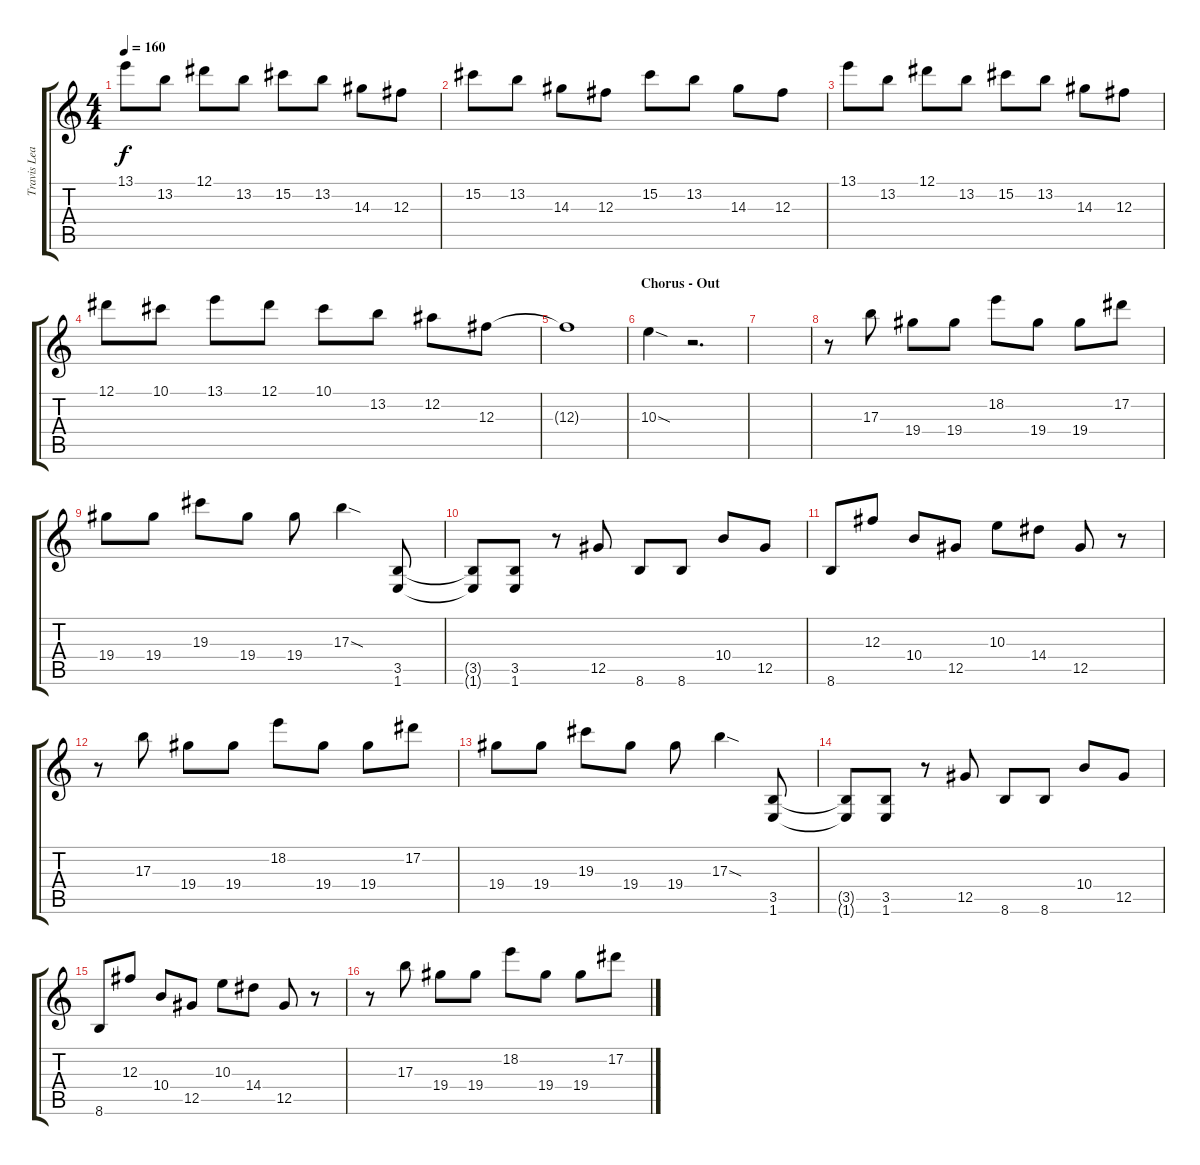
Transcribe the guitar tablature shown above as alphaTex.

\track ("Travis Lead" "Travis Lea") {instrument distortionguitar}
\staff {score tabs}
\tuning (Eb4 Bb3 Gb3 Db3 Ab2 Eb2) {hide}
\ts (4 4)
\tempo 160
\clef g2
\ks c
13.1.8{dy f} 13.2.8 12.1.8 13.2.8 15.2.8 13.2.8 14.3.8 12.3.8 |
15.2.8 13.2.8 14.3.8 12.3.8 15.2.8 13.2.8 14.3.8 12.3.8 |
13.1.8 13.2.8 12.1.8 13.2.8 15.2.8 13.2.8 14.3.8 12.3.8 |
12.1.8 10.1.8 13.1.8 12.1.8 10.1.8 13.2.8 12.2.8 12.3.8 |
12.3{t}.1 |
\section ("" "Chorus - Out")
10.3{sod}.4 r.2{d} |
|
r.8 17.3.8 19.4.8 19.4.8 18.2.8 19.4.8 19.4.8 17.2.8 |
19.4.8 19.4.8 19.3.8 19.4.8 19.4.8 17.3{sod}.4 (3.5 1.6).8 |
(3.5{t} 1.6{t}).8 (3.5 1.6).8 r.8 12.5.8 8.6.8 8.6.8 10.4.8 12.5.8 |
8.6.8 12.3.8 10.4.8 12.5.8 10.3.8 14.4.8 12.5.8 r.8 |
r.8 17.3.8 19.4.8 19.4.8 18.2.8 19.4.8 19.4.8 17.2.8 |
19.4.8 19.4.8 19.3.8 19.4.8 19.4.8 17.3{sod}.4 (3.5 1.6).8 |
(3.5{t} 1.6{t}).8 (3.5 1.6).8 r.8 12.5.8 8.6.8 8.6.8 10.4.8 12.5.8 |
8.6.8 12.3.8 10.4.8 12.5.8 10.3.8 14.4.8 12.5.8 r.8 |
r.8 17.3.8 19.4.8 19.4.8 18.2.8 19.4.8 19.4.8 17.2.8
